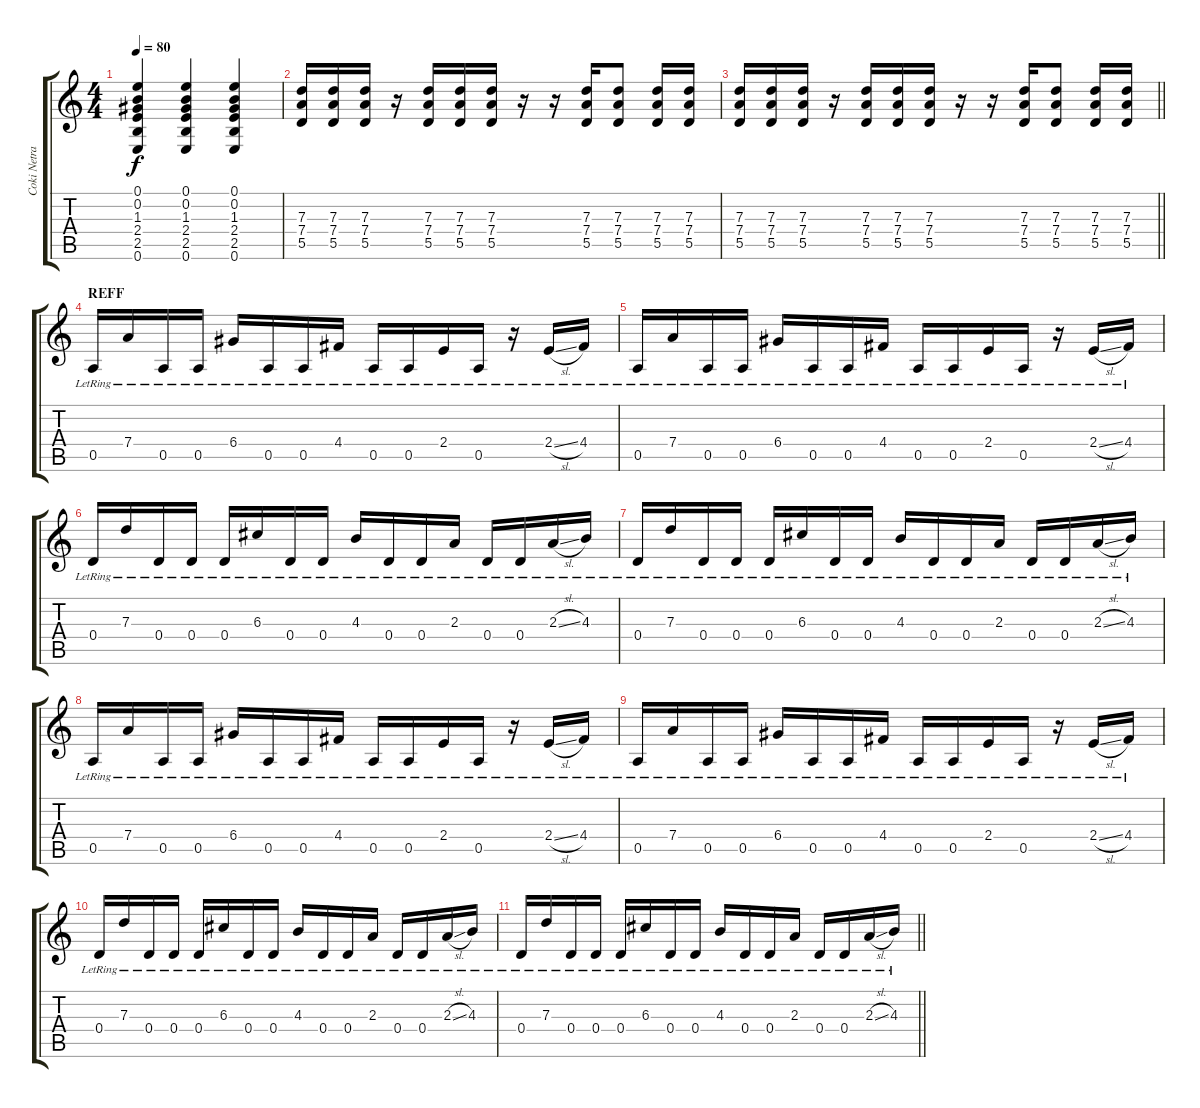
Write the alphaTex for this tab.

\track ("Coki Netral" "Coki Netra") {instrument electricguitarclean}
\staff {score tabs}
\tuning (E4 B3 G3 D3 A2 E2) {hide}
\ts (4 4)
\tempo 80
\clef g2
\ks c
(0.1 0.2 1.3 2.4 2.5 0.6).4{dy f} (0.1 0.2 1.3 2.4 2.5 0.6).4 (0.1 0.2 1.3 2.4 2.5 0.6).4 |
(7.3 7.4 5.5).16 (7.3 7.4 5.5).16 (7.3 7.4 5.5).16 r.16 (7.3 7.4 5.5).16 (7.3 7.4 5.5).16 (7.3 7.4 5.5).16 r.16 r.16 (7.3 7.4 5.5).16 (7.3 7.4 5.5).8 (7.3 7.4 5.5).16 (7.3 7.4 5.5).16 |
\barLineRight lightlight
(7.3 7.4 5.5).16 (7.3 7.4 5.5).16 (7.3 7.4 5.5).16 r.16 (7.3 7.4 5.5).16 (7.3 7.4 5.5).16 (7.3 7.4 5.5).16 r.16 r.16 (7.3 7.4 5.5).16 (7.3 7.4 5.5).8 (7.3 7.4 5.5).16 (7.3 7.4 5.5).16 |
\section ("" "REFF")
0.5{lr}.16 7.4{lr}.16 0.5{lr}.16 0.5{lr}.16 6.4{lr}.16 0.5{lr}.16 0.5{lr}.16 4.4{lr}.16 0.5{lr}.16 0.5{lr}.16 2.4{lr}.16 0.5{lr}.16 r.16 2.4{sl lr}.16 4.4{lr}.16 |
0.5{lr}.16 7.4{lr}.16 0.5{lr}.16 0.5{lr}.16 6.4{lr}.16 0.5{lr}.16 0.5{lr}.16 4.4{lr}.16 0.5{lr}.16 0.5{lr}.16 2.4{lr}.16 0.5{lr}.16 r.16 2.4{sl lr}.16 4.4{lr}.16 |
0.4{lr}.16 7.3{lr}.16 0.4{lr}.16 0.4{lr}.16 0.4{lr}.16 6.3{lr}.16 0.4{lr}.16 0.4{lr}.16 4.3{lr}.16 0.4{lr}.16 0.4{lr}.16 2.3{lr}.16 0.4{lr}.16 0.4{lr}.16 2.3{sl lr}.16 4.3{lr}.16 |
0.4{lr}.16 7.3{lr}.16 0.4{lr}.16 0.4{lr}.16 0.4{lr}.16 6.3{lr}.16 0.4{lr}.16 0.4{lr}.16 4.3{lr}.16 0.4{lr}.16 0.4{lr}.16 2.3{lr}.16 0.4{lr}.16 0.4{lr}.16 2.3{sl lr}.16 4.3{lr}.16 |
0.5{lr}.16 7.4{lr}.16 0.5{lr}.16 0.5{lr}.16 6.4{lr}.16 0.5{lr}.16 0.5{lr}.16 4.4{lr}.16 0.5{lr}.16 0.5{lr}.16 2.4{lr}.16 0.5{lr}.16 r.16 2.4{sl lr}.16 4.4{lr}.16 |
0.5{lr}.16 7.4{lr}.16 0.5{lr}.16 0.5{lr}.16 6.4{lr}.16 0.5{lr}.16 0.5{lr}.16 4.4{lr}.16 0.5{lr}.16 0.5{lr}.16 2.4{lr}.16 0.5{lr}.16 r.16 2.4{sl lr}.16 4.4{lr}.16 |
0.4{lr}.16 7.3{lr}.16 0.4{lr}.16 0.4{lr}.16 0.4{lr}.16 6.3{lr}.16 0.4{lr}.16 0.4{lr}.16 4.3{lr}.16 0.4{lr}.16 0.4{lr}.16 2.3{lr}.16 0.4{lr}.16 0.4{lr}.16 2.3{sl lr}.16 4.3{lr}.16 |
\barLineRight lightlight
0.4{lr}.16 7.3{lr}.16 0.4{lr}.16 0.4{lr}.16 0.4{lr}.16 6.3{lr}.16 0.4{lr}.16 0.4{lr}.16 4.3{lr}.16 0.4{lr}.16 0.4{lr}.16 2.3{lr}.16 0.4{lr}.16 0.4{lr}.16 2.3{sl lr}.16 4.3{lr}.16
